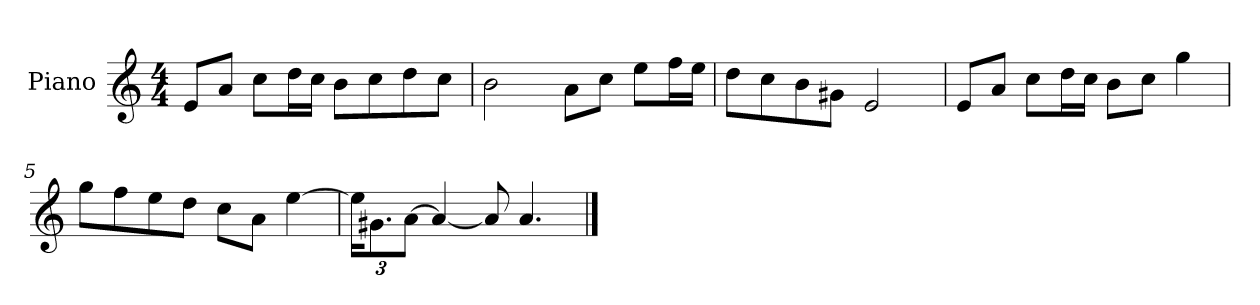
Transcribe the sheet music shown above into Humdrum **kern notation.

**kern
*part1
*staff1
*I"Piano
*I'P-no
*clefG2
*k[]
*M4/4
*MM90
=1
8e/L
8a/J
8cc\L
16dd\L
16cc\JJ
8b\L
8cc\
8dd\
8cc\J
=2
2b\
8a\L
8cc\J
8ee\L
16ff\L
16ee\JJ
=3
8dd\L
8cc\
8b\
8g#X\J
2e/
=4
8e/L
8a/J
8cc\L
16dd\L
16cc\JJ
8b\L
8cc\J
4gg\
=5
8gg\L
8ff\
8ee\
8dd\J
8cc\L
8a\J
[4ee\
!!LO:LB:g=z
=6
*Xbrackettup
24ee\KL]
12.g#X\
[12a\J
4a/_
8a/]
4.a/
==
*-
